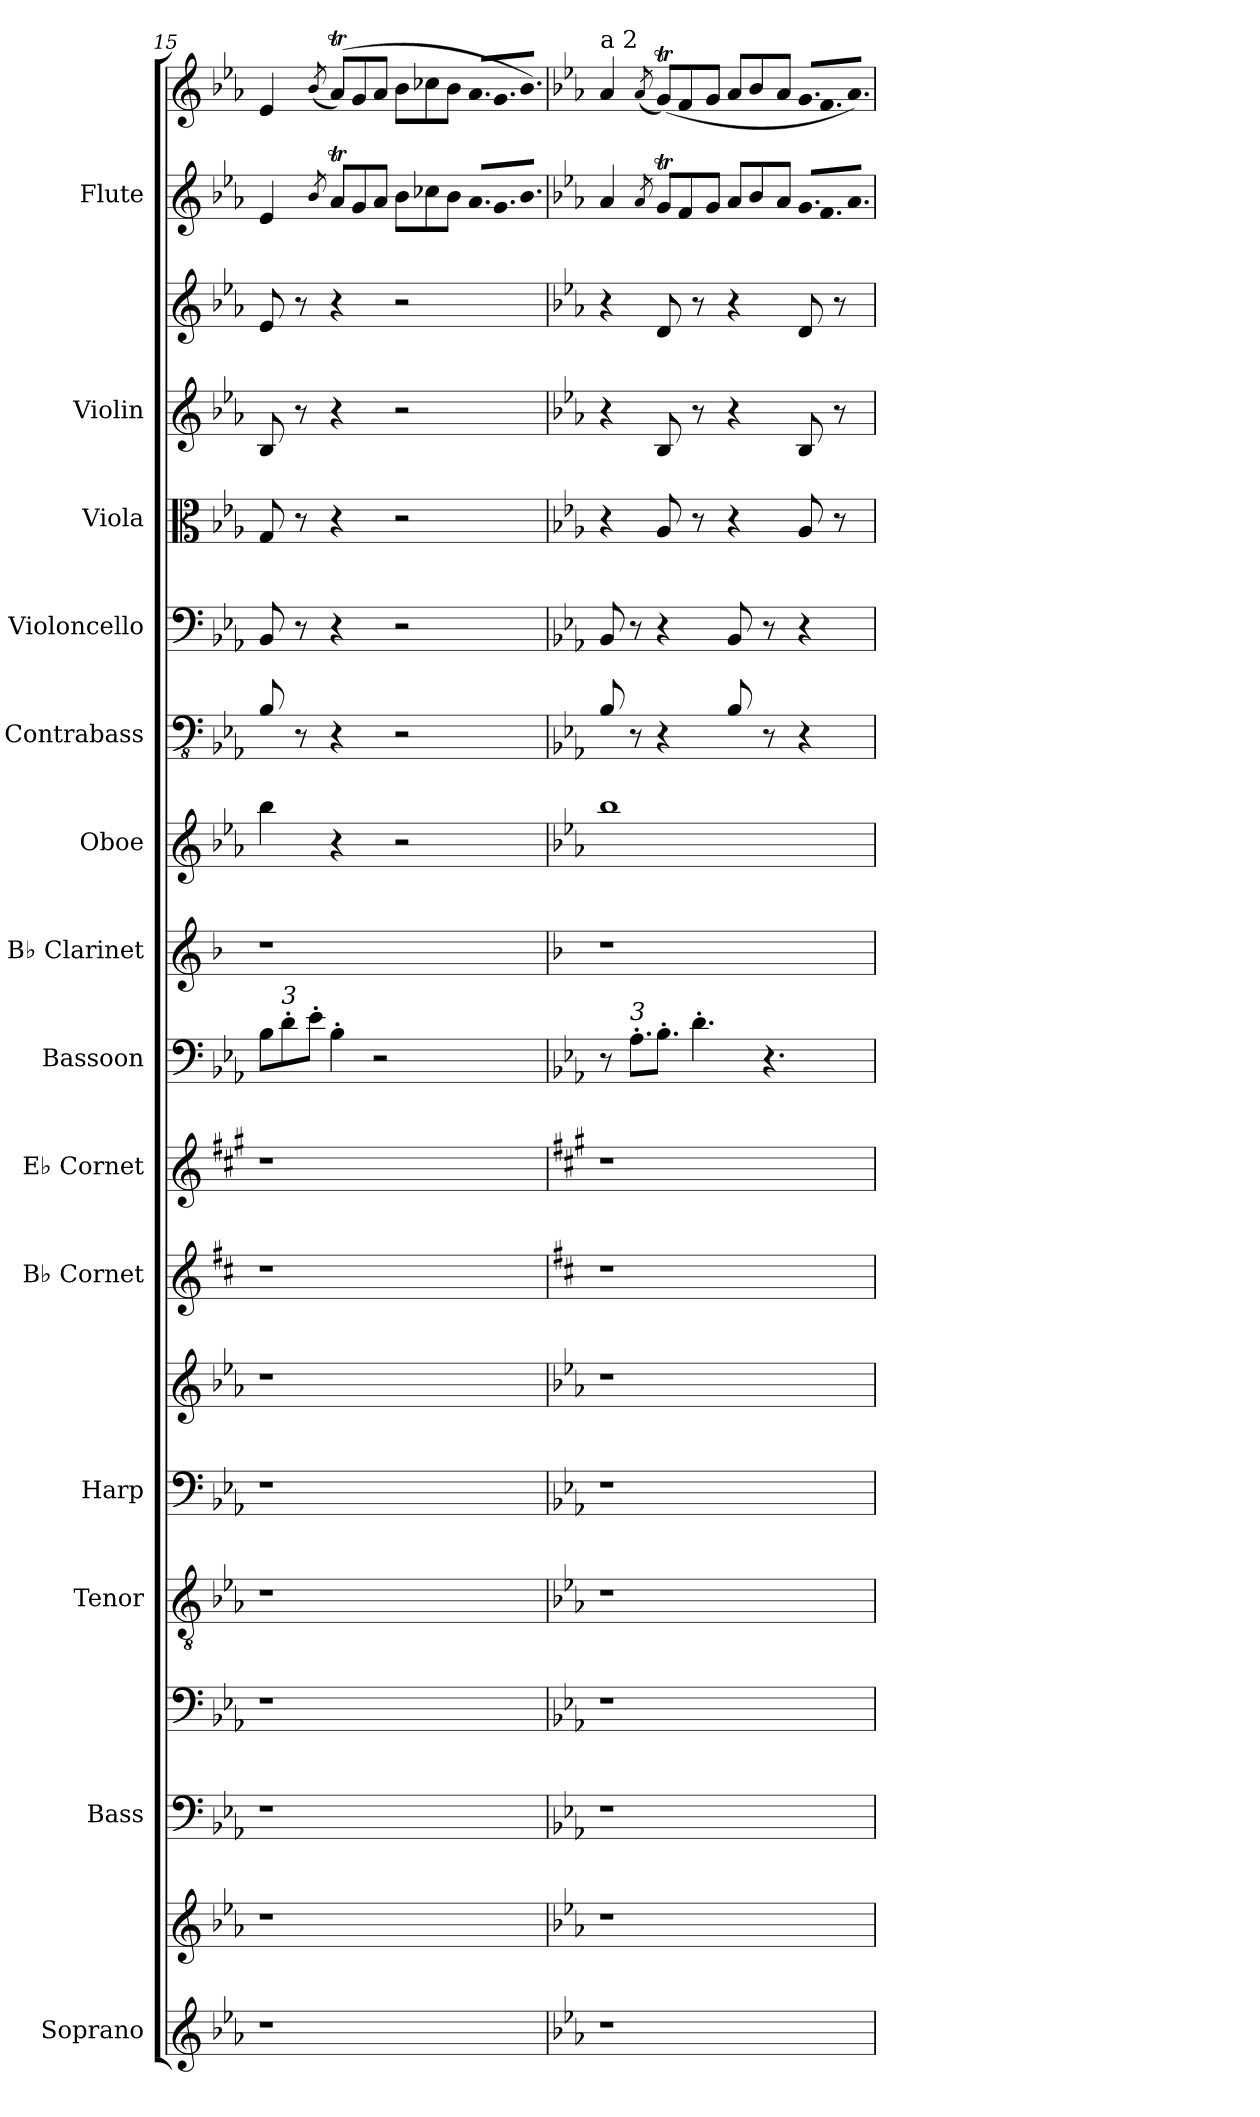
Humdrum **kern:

**kern	**kern	**kern	**kern	**kern	**kern	**kern	**kern	**kern	**kern	**kern	**kern	**kern	**kern	**kern	**kern	**kern	**kern	**kern
*part14	*part14	*part13	*part13	*part12	*part11	*part11	*part10	*part9	*part8	*part7	*part6	*part5	*part4	*part3	*part2	*part2	*part1	*part1
*staff19	*staff18	*staff17	*staff16	*staff15	*staff14	*staff13	*staff12	*staff11	*staff10	*staff9	*staff8	*staff7	*staff6	*staff5	*staff4	*staff3	*staff2	*staff1
*I"Soprano	*	*I"Bass	*	*I"Tenor	*I"Harp	*	*I"B♭ Cornet	*I"E♭ Cornet	*I"Bassoon	*I"B♭ Clarinet	*I"Oboe	*I"Contrabass	*I"Violoncello	*I"Viola	*I"Violin	*	*I"Flute	*
*I'S.	*	*I'B.	*	*I'T.	*I'Hrp.	*	*I'B♭ Cnt.	*I'E♭ Cnt.	*I'Bsn.	*I'B♭ Cl.	*I'Ob.	*I'Cb.	*I'Vc.	*I'Vla.	*I'Vln.	*	*I'Fl.	*
*clefG2	*clefG2	*clefF4	*clefF4	*clefGv2	*clefF4	*clefG2	*clefG2	*clefG2	*clefF4	*clefG2	*clefG2	*clefFv4	*clefF4	*clefC3	*clefG2	*clefG2	*clefG2	*clefG2
*	*	*	*	*	*	*	*ITrd1c2	*ITrd-2c-3	*	*ITrd1c2	*	*ITrd7c12	*	*	*	*	*	*
*k[b-e-a-]	*k[b-e-a-]	*k[b-e-a-]	*k[b-e-a-]	*k[b-e-a-]	*k[b-e-a-]	*k[b-e-a-]	*k[]	*k[]	*k[b-e-a-]	*k[b-e-a-]	*k[b-e-a-]	*k[b-e-a-]	*k[b-e-a-]	*k[b-e-a-]	*k[b-e-a-]	*k[b-e-a-]	*k[b-e-a-]	*k[b-e-a-]
*	*	*	*	*	*	*	*	*	*Xtuplet	*	*	*	*	*	*	*	*	*
=15	=15	=15	=15	=15	=15	=15	=15	=15	=15	=15	=15	=15	=15	=15	=15	=15	=15	=15
1r	1r	1r	1r	1r	1r	1r	1r	1r	12B-\L	1r	4bb-\	8BBB-/	8BB-/	8G/	8B-/	8e-/	4e-/	4e-/
!	!	!	!	!	!	!	!	!	!LO:TX:a:i:t=3	!	!	!	!	!	!	!	!	!
.	.	.	.	.	.	.	.	.	12d'\	.	.	.	.	.	.	.	.	.
.	.	.	.	.	.	.	.	.	.	.	.	8r	8r	8r	8r	8r	.	.
.	.	.	.	.	.	.	.	.	12e-'\J	.	.	.	.	.	.	.	.	.
.	.	.	.	.	.	.	.	.	.	.	.	.	.	.	.	.	8qb-/	(8qb-/
*	*	*	*	*	*	*	*	*	*	*	*	*	*	*	*	*	*Xtuplet	*Xtuplet
.	.	.	.	.	.	.	.	.	6B-'\	.	4r	4r	4r	4r	4r	4r	12a-T/L	(12a-T/L)
.	.	.	.	.	.	.	.	.	.	.	.	.	.	.	.	.	12g/	12g/
.	.	.	.	.	.	.	.	.	3r	.	.	.	.	.	.	.	12a-/J	12a-/J
.	.	.	.	.	.	.	.	.	.	.	2r	2r	2r	2r	2r	2r	12b-\L	12b-\L
.	.	.	.	.	.	.	.	.	.	.	.	.	.	.	.	.	12cc-X\	12cc-X\
.	.	.	.	.	.	.	.	.	.	.	.	.	.	.	.	.	12b-\J	12b-\J
!	!	!	!	!	!	!	!	!	!	!	!	!	!	!	!	!	!LO:N:vis=16.	!LO:N:vis=16.
.	.	.	.	.	.	.	.	.	12ryy	.	.	.	.	.	.	.	12a-/L	12a-/L
!	!	!	!	!	!	!	!	!	!	!	!	!	!	!	!	!	!LO:N:vis=16.	!LO:N:vis=16.
.	.	.	.	.	.	.	.	.	6ryy	.	.	.	.	.	.	.	12g/	12g/
!	!	!	!	!	!	!	!	!	!	!	!	!	!	!	!	!	!LO:N:vis=16.	!LO:N:vis=16.
.	.	.	.	.	.	.	.	.	.	.	.	.	.	.	.	.	12b-/J	12b-/J)
!!LO:PB:g=z
=16	=16	=16	=16	=16	=16	=16	=16	=16	=16	=16	=16	=16	=16	=16	=16	=16	=16	=16
*	*	*	*	*	*	*	*k[]	*k[]	*	*	*	*	*	*	*	*	*	*
!	!	!	!	!	!	!	!	!	!	!	!	!	!	!	!	!	!	!LO:TX:a:t=a 2
1r	1r	1r	1r	1r	1r	1r	1r	1r	8r	1r	1bb-	8BBB-/	8BB-/	4r	4r	4r	4a-/	4a-/
!	!	!	!	!	!	!	!	!	!LO:TX:a:i:t=3	!	!	!	!	!	!	!	!	!
.	.	.	.	.	.	.	.	.	12.A-'\L	.	.	8r	8r	.	.	.	.	.
.	.	.	.	.	.	.	.	.	.	.	.	.	.	.	.	.	8qa-/	(8qa-/
.	.	.	.	.	.	.	.	.	12.B-'\J	.	.	4r	4r	8A-/	8B-/	8d/	12gt/L	(12gt/L)
.	.	.	.	.	.	.	.	.	.	.	.	.	.	.	.	.	12f/	12f/
.	.	.	.	.	.	.	.	.	6.d'\	.	.	.	.	8r	8r	8r	.	.
.	.	.	.	.	.	.	.	.	.	.	.	.	.	.	.	.	12g/J	12g/J
.	.	.	.	.	.	.	.	.	.	.	.	8BBB-/	8BB-/	4r	4r	4r	12a-/L	12a-/L
.	.	.	.	.	.	.	.	.	.	.	.	.	.	.	.	.	12b-/	12b-/
.	.	.	.	.	.	.	.	.	4.r	.	.	8r	8r	.	.	.	.	.
.	.	.	.	.	.	.	.	.	.	.	.	.	.	.	.	.	12a-/J	12a-/J
!	!	!	!	!	!	!	!	!	!	!	!	!	!	!	!	!	!LO:N:vis=16.	!LO:N:vis=16.
.	.	.	.	.	.	.	.	.	.	.	.	4r	4r	8A-/	8B-/	8d/	12g/L	12g/L
!	!	!	!	!	!	!	!	!	!	!	!	!	!	!	!	!	!LO:N:vis=16.	!LO:N:vis=16.
.	.	.	.	.	.	.	.	.	.	.	.	.	.	.	.	.	12f/	12f/
.	.	.	.	.	.	.	.	.	.	.	.	.	.	8r	8r	8r	.	.
!	!	!	!	!	!	!	!	!	!	!	!	!	!	!	!	!	!LO:N:vis=16.	!LO:N:vis=16.
.	.	.	.	.	.	.	.	.	.	.	.	.	.	.	.	.	12a-/J	12a-/J)
=	=	=	=	=	=	=	=	=	=	=	=	=	=	=	=	=	=	=
*-	*-	*-	*-	*-	*-	*-	*-	*-	*-	*-	*-	*-	*-	*-	*-	*-	*-	*-
